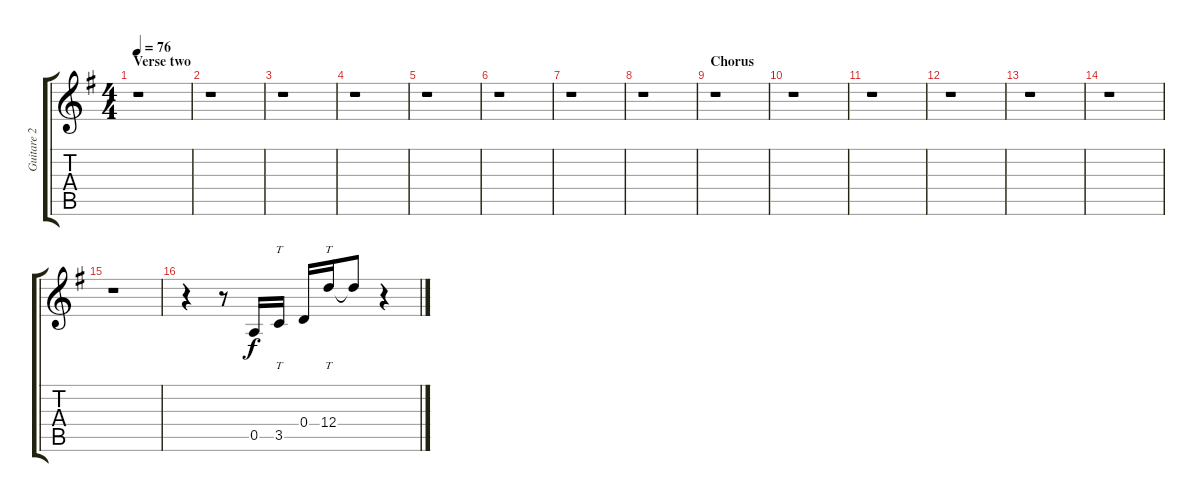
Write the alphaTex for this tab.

\track ("Guitare 2" "Guitare 2") {instrument overdrivenguitar}
\staff {score tabs}
\tuning (E4 B3 G3 D3 A2 E2) {hide}
\ts (4 4)
\section ("" "Verse two")
\tempo 76
\clef g2
\ks g
r.1{dy f} |
r.1 |
r.1 |
r.1 |
r.1 |
r.1 |
r.1 |
r.1 |
\section ("" "Chorus")
r.1 |
r.1 |
r.1 |
r.1 |
r.1 |
r.1 |
r.1 |
r.4 r.8 0.5.16 3.5.16{tt} 0.4.16 12.4.16{tt} 12.4{t}.8 r.4
